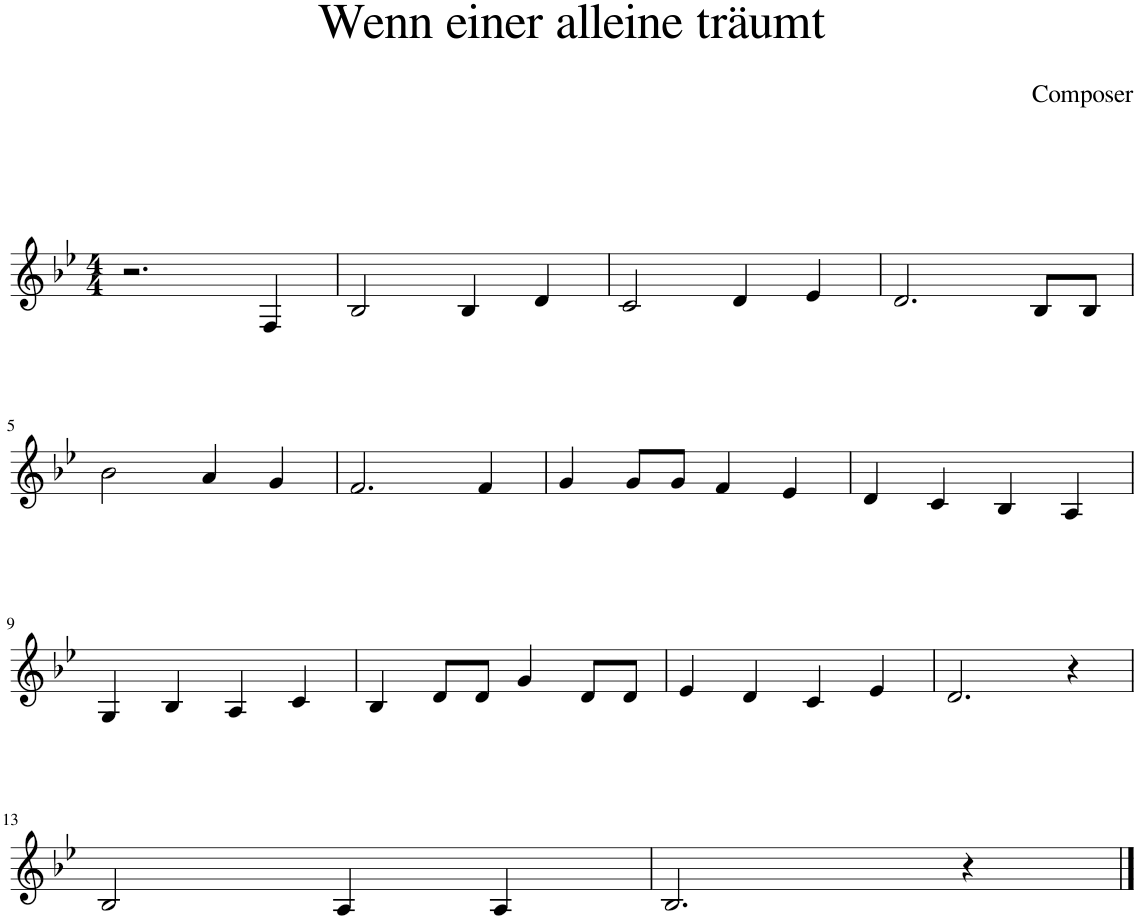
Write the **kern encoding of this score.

**kern
*part1
*staff1
*I"Piano
*I'Pno.
*clefG2
*k[b-e-]
*M4/4
=1
2.r
4F/
=2
2B-/
4B-/
4d/
=3
2c/
4d/
4e-/
=4
2.d/
8B-/L
8B-/J
!!LO:LB:g=z
=5
2b-\
4a/
4g/
=6
2.f/
4f/
=7
4g/
8g/L
8g/J
4f/
4e-/
=8
4d/
4c/
4B-/
4A/
!!LO:LB:g=z
=9
4G/
4B-/
4A/
4c/
=10
4B-/
8d/L
8d/J
4g/
8d/L
8d/J
=11
4e-/
4d/
4c/
4e-/
=12
2.d/
4r
!!LO:LB:g=z
=13
2B-/
4A/
4A/
=14
2.B-/
4r
==
*-
